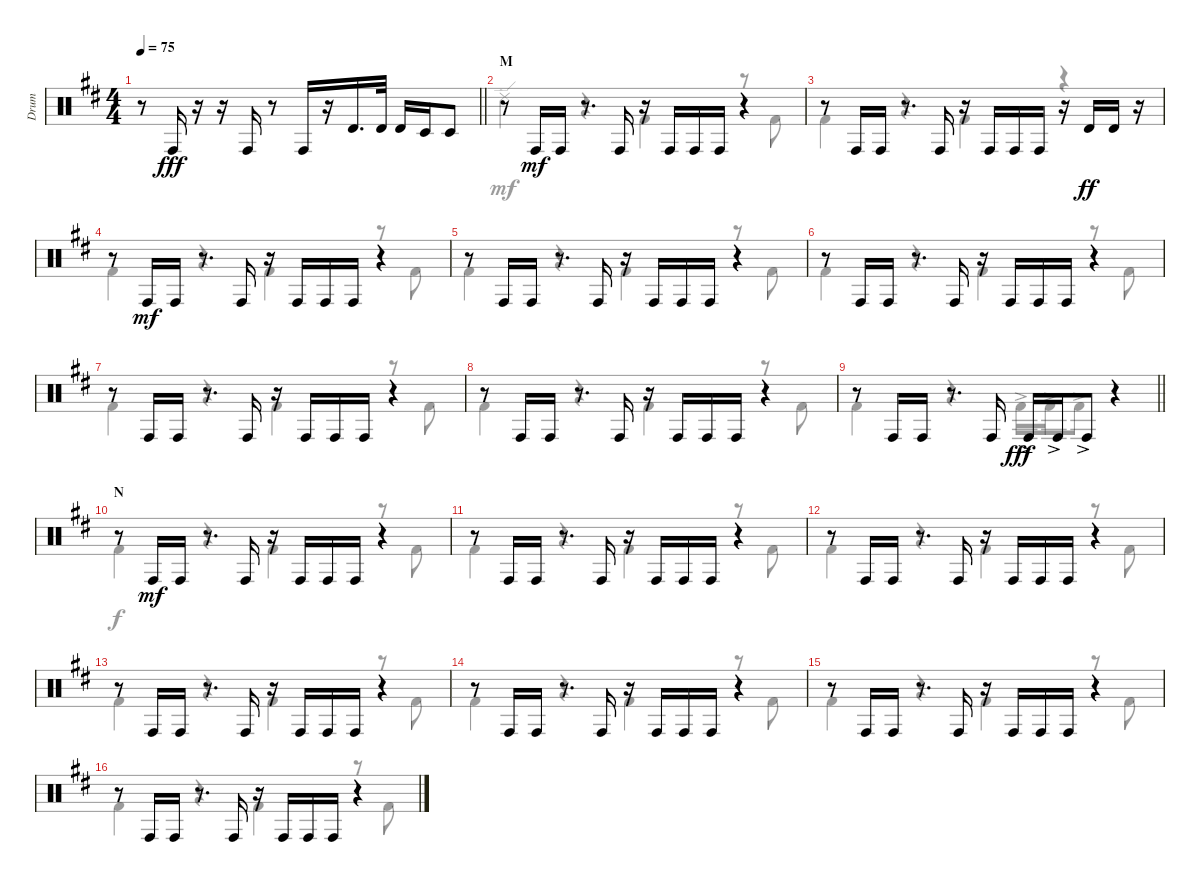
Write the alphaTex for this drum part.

\track ("Drum" "Drum") {instrument percussion}
\staff {score}
\articulation defaults
\voice
\ts (4 4)
\tempo 75
\clef neutral
\barLineRight lightlight
\ks d
r.8{dy mf} "Conga high (hit)".16{dy fff} r.16 r.16 "Conga high (hit)".16 r.8 "Conga high (hit)".16 r.16 "Timbale high (hit)".16{d} "Timbale high (hit)".32 "Timbale high (hit)".16 "Timbale low (hit)".16 "Timbale low (hit)".8 |
\section ("" "M")
r.8 "Conga high (hit)".16{dy mf} "Conga high (hit)".16 r.8{d} "Conga high (hit)".16 r.16 "Conga high (hit)".16 "Conga high (hit)".16 "Conga high (hit)".16 r.4 |
r.8 "Conga high (hit)".16 "Conga high (hit)".16 r.8{d} "Conga high (hit)".16 r.16 "Conga high (hit)".16 "Conga high (hit)".16 "Conga high (hit)".16 r.16 "Timbale high (hit)".16{dy ff} "Timbale high (hit)".16 r.16 |
r.8 "Conga high (hit)".16{dy mf} "Conga high (hit)".16 r.8{d} "Conga high (hit)".16 r.16 "Conga high (hit)".16 "Conga high (hit)".16 "Conga high (hit)".16 r.4 |
r.8 "Conga high (hit)".16 "Conga high (hit)".16 r.8{d} "Conga high (hit)".16 r.16 "Conga high (hit)".16 "Conga high (hit)".16 "Conga high (hit)".16 r.4 |
r.8 "Conga high (hit)".16 "Conga high (hit)".16 r.8{d} "Conga high (hit)".16 r.16 "Conga high (hit)".16 "Conga high (hit)".16 "Conga high (hit)".16 r.4 |
r.8 "Conga high (hit)".16 "Conga high (hit)".16 r.8{d} "Conga high (hit)".16 r.16 "Conga high (hit)".16 "Conga high (hit)".16 "Conga high (hit)".16 r.4 |
r.8 "Conga high (hit)".16 "Conga high (hit)".16 r.8{d} "Conga high (hit)".16 r.16 "Conga high (hit)".16 "Conga high (hit)".16 "Conga high (hit)".16 r.4 |
\barLineRight lightlight
r.8 "Conga high (hit)".16 "Conga high (hit)".16 r.8{d} "Conga high (hit)".16 "Conga high (hit)"{ac}.16{dy fff} "Conga high (hit)"{ac}.16 "Conga high (hit)"{ac}.8 r.4 |
\section ("" "N")
r.8 "Conga high (hit)".16{dy mf} "Conga high (hit)".16 r.8{d} "Conga high (hit)".16 r.16 "Conga high (hit)".16 "Conga high (hit)".16 "Conga high (hit)".16 r.4 |
r.8 "Conga high (hit)".16 "Conga high (hit)".16 r.8{d} "Conga high (hit)".16 r.16 "Conga high (hit)".16 "Conga high (hit)".16 "Conga high (hit)".16 r.4 |
r.8 "Conga high (hit)".16 "Conga high (hit)".16 r.8{d} "Conga high (hit)".16 r.16 "Conga high (hit)".16 "Conga high (hit)".16 "Conga high (hit)".16 r.4 |
r.8 "Conga high (hit)".16 "Conga high (hit)".16 r.8{d} "Conga high (hit)".16 r.16 "Conga high (hit)".16 "Conga high (hit)".16 "Conga high (hit)".16 r.4 |
r.8 "Conga high (hit)".16 "Conga high (hit)".16 r.8{d} "Conga high (hit)".16 r.16 "Conga high (hit)".16 "Conga high (hit)".16 "Conga high (hit)".16 r.4 |
r.8 "Conga high (hit)".16 "Conga high (hit)".16 r.8{d} "Conga high (hit)".16 r.16 "Conga high (hit)".16 "Conga high (hit)".16 "Conga high (hit)".16 r.4 |
r.8 "Conga high (hit)".16 "Conga high (hit)".16 r.8{d} "Conga high (hit)".16 r.16 "Conga high (hit)".16 "Conga high (hit)".16 "Conga high (hit)".16 r.4
\voice
\clef neutral
\ottava regular
\simile none
\barLineRight lightlight
\ks d
|
"Ride (edge) 2".4 r.4 "Kick (hit) 2".4 r.8 "Kick (hit) 2".8 |
"Kick (hit) 2".4 r.4 "Kick (hit) 2".4 r.4 |
"Kick (hit) 2".4 r.4 "Kick (hit) 2".4 r.8 "Kick (hit) 2".8 |
"Kick (hit) 2".4 r.4 "Kick (hit) 2".4 r.8 "Kick (hit) 2".8 |
"Kick (hit) 2".4 r.4 "Kick (hit) 2".4 r.8 "Kick (hit) 2".8 |
"Kick (hit) 2".4 r.4 "Kick (hit) 2".4 r.8 "Kick (hit) 2".8 |
"Kick (hit) 2".4 r.4 "Kick (hit) 2".4 r.8 "Kick (hit) 2".8 |
\barLineRight lightlight "Kick (hit) 2".4
r.4 "Kick (hit) 2"{ac}.16{dy fff} "Kick (hit) 2"{ac}.16 "Kick (hit) 2"{ac}.8 r.4 |
"Kick (hit) 2".4{dy f} r.4 "Kick (hit) 2".4 r.8 "Kick (hit) 2".8 |
"Kick (hit) 2".4 r.4 "Kick (hit) 2".4 r.8 "Kick (hit) 2".8 |
"Kick (hit) 2".4 r.4 "Kick (hit) 2".4 r.8 "Kick (hit) 2".8 |
"Kick (hit) 2".4 r.4 "Kick (hit) 2".4 r.8 "Kick (hit) 2".8 |
"Kick (hit) 2".4 r.4 "Kick (hit) 2".4 r.8 "Kick (hit) 2".8 |
"Kick (hit) 2".4 r.4 "Kick (hit) 2".4 r.8 "Kick (hit) 2".8 |
"Kick (hit) 2".4 r.4 "Kick (hit) 2".4 r.8 "Kick (hit) 2".8
